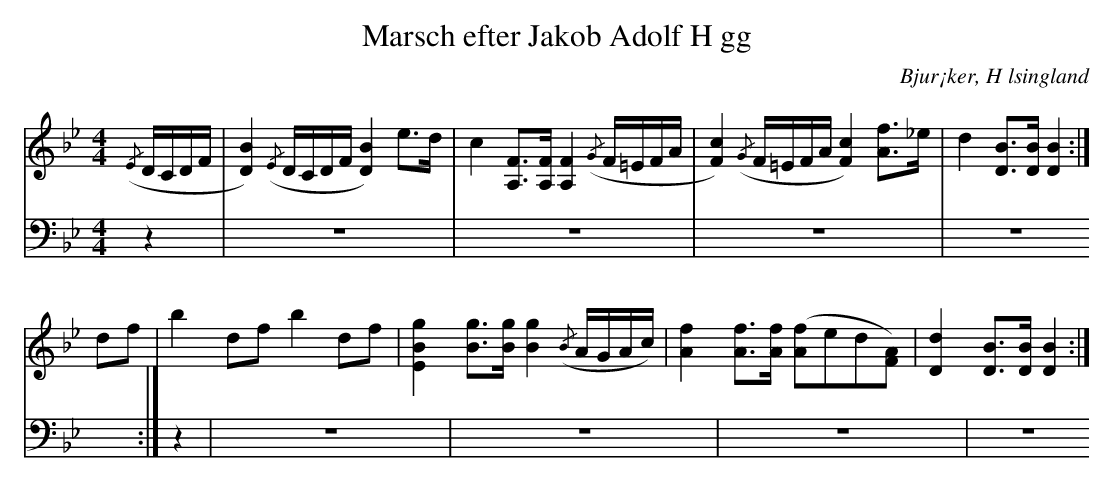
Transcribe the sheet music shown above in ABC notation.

X:1
T: Marsch efter Jakob Adolf H gg
O: Bjur¡ker, H lsingland
M: 4/4
L: 1/16
K: Bb
V:1
V:2
V:3 merge
V:1
({/E}DCDF|[D4B4]) ({/E}DCDF [D4B4]) e2>d2|c4 [A,2F2]>[A,2F2] [A,4F4] ({/G}F=EFA|[F4c4]) ({/G}F=EFA [F4c4]) [A2f2]>_e2|d4 [D2B2]>[D2B2] [D4B4]:|
d2f2|b4 d2f2 b4 d2f2|[E4B4g4] [B2g2]>[B2g2] [B4g4] ({/B}AGAc)|[A4f4] [A2f2]>[A2f2] ([A2f2]e2d2[F2A2])|[D4d4] [D2B2]>[D2B2] [D4B4]:|
V:2 clef=bass
z4|z16|z16|z16|z16:|
z4|z16|z16|z16|z16:|
V:3 clef=bass
z4|z16|z16|z16|z16:|
z4|z16|z16|z16|z16:|
